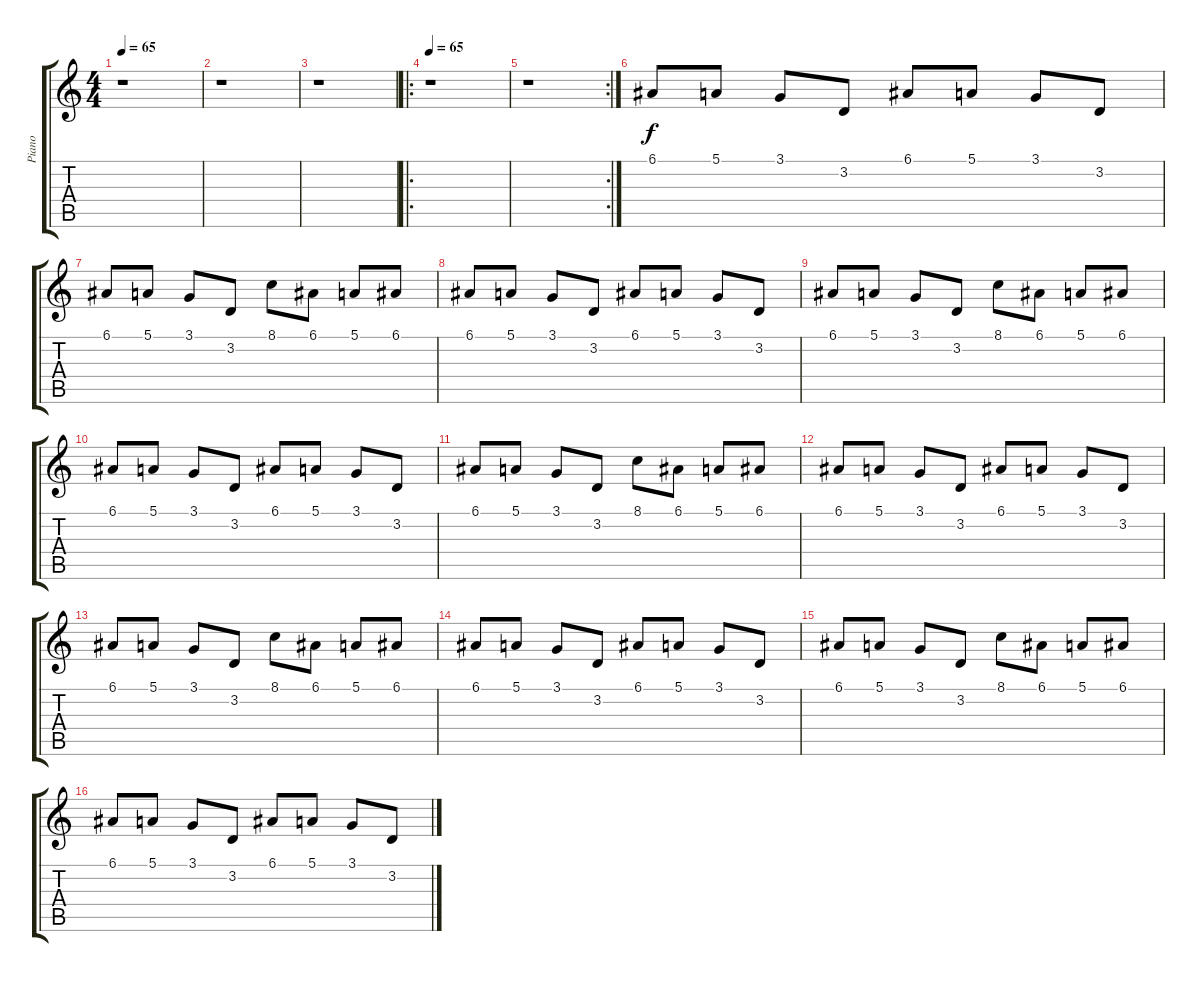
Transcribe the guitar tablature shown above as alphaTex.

\track ("Piano" "Piano") {instrument brightacousticpiano}
\staff {score tabs}
\tuning (E4 B3 G3 D3 A2 E2) {hide}
\ts (4 4)
\tempo 65
\tempo 59
\tempo 65
\clef g2
\ks c
r.1{dy f instrument brightacousticpiano} |
r.1 |
r.1 |
\ro
\tempo 65
r.1 |
\rc 2
r.1 |
6.1.8 5.1.8 3.1.8 3.2.8 6.1.8 5.1.8 3.1.8 3.2.8 |
6.1.8 5.1.8 3.1.8 3.2.8 8.1.8 6.1.8 5.1.8 6.1.8 |
6.1.8 5.1.8 3.1.8 3.2.8 6.1.8 5.1.8 3.1.8 3.2.8 |
6.1.8 5.1.8 3.1.8 3.2.8 8.1.8 6.1.8 5.1.8 6.1.8 |
6.1.8 5.1.8 3.1.8 3.2.8 6.1.8 5.1.8 3.1.8 3.2.8 |
6.1.8 5.1.8 3.1.8 3.2.8 8.1.8 6.1.8 5.1.8 6.1.8 |
6.1.8 5.1.8 3.1.8 3.2.8 6.1.8 5.1.8 3.1.8 3.2.8 |
6.1.8 5.1.8 3.1.8 3.2.8 8.1.8 6.1.8 5.1.8 6.1.8 |
6.1.8 5.1.8 3.1.8 3.2.8 6.1.8 5.1.8 3.1.8 3.2.8 |
6.1.8 5.1.8 3.1.8 3.2.8 8.1.8 6.1.8 5.1.8 6.1.8 |
6.1.8 5.1.8 3.1.8 3.2.8 6.1.8 5.1.8 3.1.8 3.2.8
